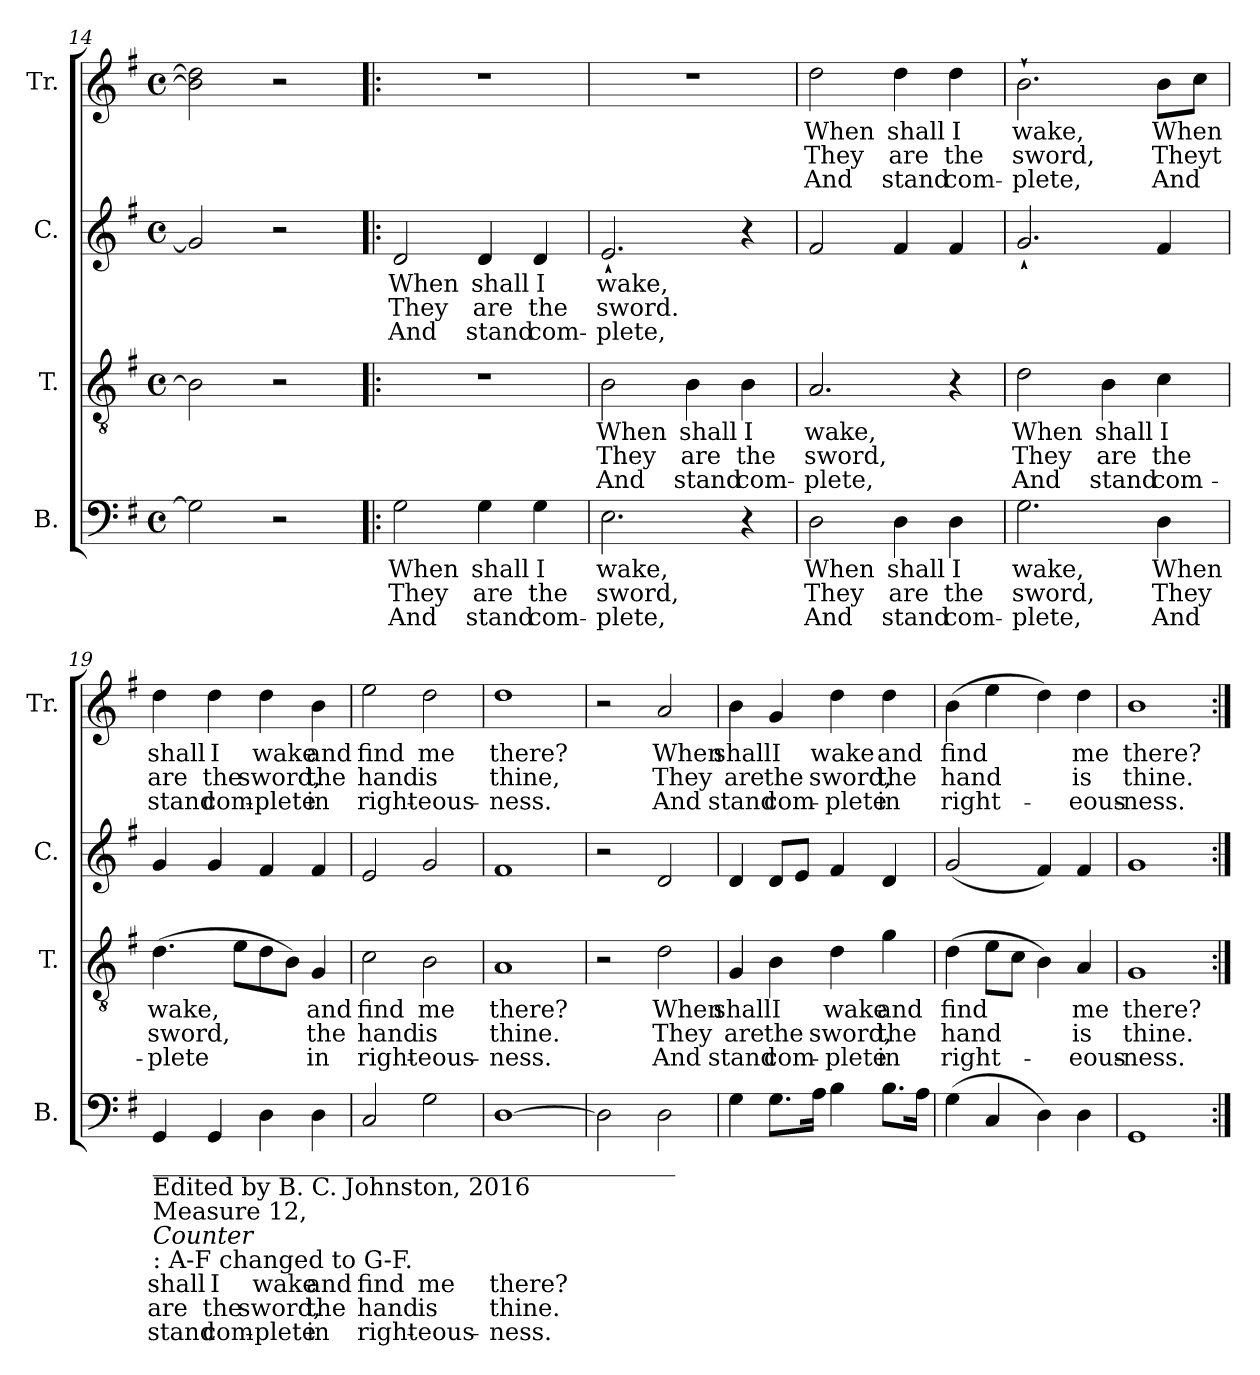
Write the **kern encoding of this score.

**kern	**text	**text	**text	**kern	**text	**text	**text	**kern	**text	**text	**text	**kern	**text	**text	**text
*part4	*part4	*part4	*part4	*part3	*part3	*part3	*part3	*part2	*part2	*part2	*part2	*part1	*part1	*part1	*part1
*staff4	*staff4	*staff4	*staff4	*staff3	*staff3	*staff3	*staff3	*staff2	*staff2	*staff2	*staff2	*staff1	*staff1	*staff1	*staff1
*I"B.	*	*	*	*I"T.	*	*	*	*I"C.	*	*	*	*I"Tr.	*	*	*
*I'B.	*	*	*	*I'T.	*	*	*	*I'C.	*	*	*	*I'Tr.	*	*	*
*clefF4	*	*	*	*clefGv2	*	*	*	*clefG2	*	*	*	*clefG2	*	*	*
*k[f#]	*	*	*	*k[f#]	*	*	*	*k[f#]	*	*	*	*k[f#]	*	*	*
*M4/4	*	*	*	*M4/4	*	*	*	*M4/4	*	*	*	*M4/4	*	*	*
*met(c)	*	*	*	*met(c)	*	*	*	*met(c)	*	*	*	*met(c)	*	*	*
=14	=14	=14	=14	=14	=14	=14	=14	=14	=14	=14	=14	=14	=14	=14	=14
2G\]	.	.	.	2B\]	.	.	.	2g/]	.	.	.	2b\] 2dd\]	.	.	.
2r	.	.	.	2r	.	.	.	2r	.	.	.	2r	.	.	.
=15!|:	=15!|:	=15!|:	=15!|:	=15!|:	=15!|:	=15!|:	=15!|:	=15!|:	=15!|:	=15!|:	=15!|:	=15!|:	=15!|:	=15!|:	=15!|:
2G\	When	They	And	1r	.	.	.	2d/	When	They	And	1r	.	.	.
4G\	shall	are	stand	.	.	.	.	4d/	shall	are	stand	.	.	.	.
4G\	I	the	com-	.	.	.	.	4d/	I	the	com-	.	.	.	.
=16	=16	=16	=16	=16	=16	=16	=16	=16	=16	=16	=16	=16	=16	=16	=16
2.E\	wake,	sword,	-plete,	2B\	When	They	And	2.e`/	wake,	sword.	-plete,	1r	.	.	.
.	.	.	.	4B\	shall	are	stand	.	.	.	.	.	.	.	.
4r	.	.	.	4B\	I	the	com-	4r	.	.	.	.	.	.	.
=17	=17	=17	=17	=17	=17	=17	=17	=17	=17	=17	=17	=17	=17	=17	=17
2D\	When	They	And	2.A/	wake,	sword,	-plete,	2f#/	.	.	.	2dd\	When	They	And
4D\	shall	are	stand	.	.	.	.	4f#/	.	.	.	4dd\	shall	are	stand
4D\	I	the	com-	4r	.	.	.	4f#/	.	.	.	4dd\	I	the	com-
=18	=18	=18	=18	=18	=18	=18	=18	=18	=18	=18	=18	=18	=18	=18	=18
2.G\	wake,	sword,	-plete,	2d\	When	They	And	2.g`/	.	.	.	2.b`\	wake,	sword,	-plete,
.	.	.	.	4B\	shall	are	stand	.	.	.	.	.	.	.	.
4D\	When	They	And	4c\	I	the	com-	4f#/	.	.	.	8b\L	When	Theyt	And
.	.	.	.	.	.	.	.	.	.	.	.	8cc\J	.	.	.
!!LO:LB:g=z
=19	=19	=19	=19	=19	=19	=19	=19	=19	=19	=19	=19	=19	=19	=19	=19
!LO:TX:b:t=___________________________________________	!	!	!	!	!	!	!	!	!	!	!	!	!	!	!
!LO:TX:b:t=Edited by B. C. Johnston, 2016	!	!	!	!	!	!	!	!	!	!	!	!	!	!	!
!LO:TX:b:t=Measure 12,	!	!	!	!	!	!	!	!	!	!	!	!	!	!	!
!LO:TX:b:i:t=Counter	!	!	!	!	!	!	!	!	!	!	!	!	!	!	!
!LO:TX:b:t=&colon; A-F changed to G-F.	!	!	!	!	!	!	!	!	!	!	!	!	!	!	!
4GG/	shall	are	stand	(4.d\	wake,	sword,	-plete	4g/	.	.	.	4dd\	shall	are	stand
4GG/	I	the	com-	.	.	.	.	4g/	.	.	.	4dd\	I	the	com-
.	.	.	.	8e\L	.	.	.	.	.	.	.	.	.	.	.
4D\	wake	sword,	-plete	8d\	.	.	.	4f#/	.	.	.	4dd\	wake	sword,	-plete
.	.	.	.	8B\J)	.	.	.	.	.	.	.	.	.	.	.
4D\	and	the	in	4G/	and	the	in	4f#/	.	.	.	4b\	and	the	in
=20	=20	=20	=20	=20	=20	=20	=20	=20	=20	=20	=20	=20	=20	=20	=20
2C/	find	hand	right-	2c\	find	hand	right-	2e/	.	.	.	2ee\	find	hand	right-
2G\	me	is	-eous-	2B\	me	is	-eous-	2g/	.	.	.	2dd\	me	is	-eous-
=21	=21	=21	=21	=21	=21	=21	=21	=21	=21	=21	=21	=21	=21	=21	=21
[1D	there?	thine.	-ness.	1A	there?	thine.	-ness.	1f#	.	.	.	1dd	there?	thine,	-ness.
=22	=22	=22	=22	=22	=22	=22	=22	=22	=22	=22	=22	=22	=22	=22	=22
2D\]	.	.	.	2r	.	.	.	2r	.	.	.	2r	.	.	.
2D\	.	.	.	2d\	When	They	And	2d/	.	.	.	2a/	When	They	And
=23	=23	=23	=23	=23	=23	=23	=23	=23	=23	=23	=23	=23	=23	=23	=23
4G\	.	.	.	4G/	shall	are	stand	4d/	.	.	.	4b\	shall	are	stand
8.G\L	.	.	.	4B\	I	the	com-	8d/L	.	.	.	4g/	I	the	com-
.	.	.	.	.	.	.	.	8e/J	.	.	.	.	.	.	.
16A\Jk	.	.	.	.	.	.	.	.	.	.	.	.	.	.	.
4B\	.	.	.	4d\	wake	sword,	-plete	4f#/	.	.	.	4dd\	wake	sword,	-plete
8.B\L	.	.	.	4g\	and	the	in	4d/	.	.	.	4dd\	and	the	in
16A\Jk	.	.	.	.	.	.	.	.	.	.	.	.	.	.	.
=24	=24	=24	=24	=24	=24	=24	=24	=24	=24	=24	=24	=24	=24	=24	=24
(4G\	.	.	.	(4d\	find	hand	right-	(2g/	.	.	.	(4b\	find	hand	right-
4C/	.	.	.	8e\L	.	.	.	.	.	.	.	4ee\	.	.	.
.	.	.	.	8c\J	.	.	.	.	.	.	.	.	.	.	.
4D\)	.	.	.	4B\)	.	.	.	4f#/)	.	.	.	4dd\)	.	.	.
4D\	.	.	.	4A/	me	is	-eous-	4f#/	.	.	.	4dd\	me	is	eous-
=25	=25	=25	=25	=25	=25	=25	=25	=25	=25	=25	=25	=25	=25	=25	=25
1GG	.	.	.	1G	there?	thine.	-ness.	1g	.	.	.	1b	there?	thine.	-ness.
=:|!	=:|!	=:|!	=:|!	=:|!	=:|!	=:|!	=:|!	=:|!	=:|!	=:|!	=:|!	=:|!	=:|!	=:|!	=:|!
*-	*-	*-	*-	*-	*-	*-	*-	*-	*-	*-	*-	*-	*-	*-	*-
